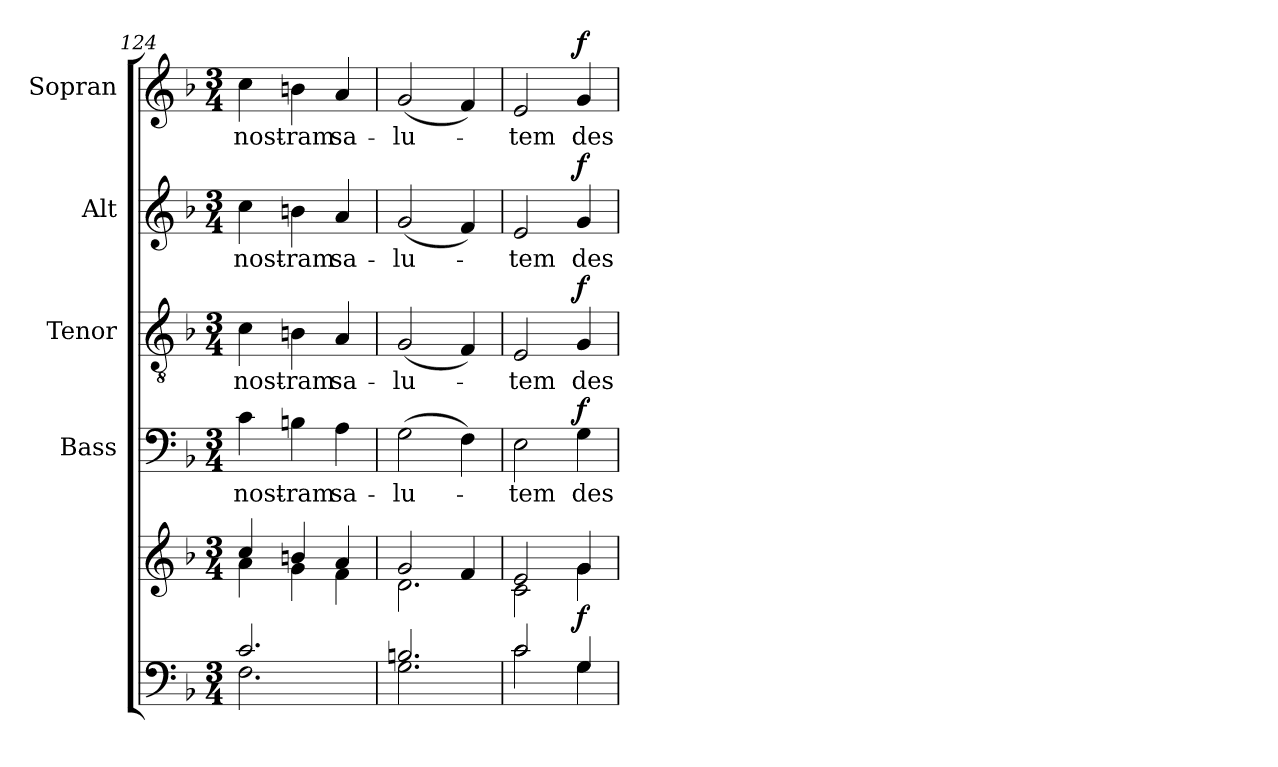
**kern	**kern	**dynam	**kern	**text	**dynam	**kern	**text	**dynam	**kern	**text	**dynam	**kern	**text	**dynam
*part5	*part5	*part5	*part4	*part4	*part4	*part3	*part3	*part3	*part2	*part2	*part2	*part1	*part1	*part1
*staff6	*staff5	*staff5/6	*staff4	*staff4	*staff4	*staff3	*staff3	*staff3	*staff2	*staff2	*staff2	*staff1	*staff1	*staff1
*	*	*	*I"Bass	*	*	*I"Tenor	*	*	*I"Alt	*	*	*I"Sopran	*	*
*	*	*	*I'B.	*	*	*I'T.	*	*	*I'A.	*	*	*I'S.	*	*
*clefF4	*clefG2	*	*clefF4	*	*	*clefGv2	*	*	*clefG2	*	*	*clefG2	*	*
*k[b-]	*k[b-]	*	*k[b-]	*	*	*k[b-]	*	*	*k[b-]	*	*	*k[b-]	*	*
*F:	*F:	*	*F:	*	*	*F:	*	*	*F:	*	*	*F:	*	*
*M3/4	*M3/4	*	*M3/4	*	*	*M3/4	*	*	*M3/4	*	*	*M3/4	*	*
=124	=124	=124	=124	=124	=124	=124	=124	=124	=124	=124	=124	=124	=124	=124
*^	*^	*	*	*	*	*	*	*	*	*	*	*	*	*
!	!	!	!	!	!	!LO:LY:b	!	!	!LO:LY:b	!	!	!LO:LY:b	!	!	!LO:LY:b	!
2.c/	2.F\	4cc/	4a\	.	4c\	nost-	.	4c\	nost-	.	4cc\	nost-	.	4cc\	nost-	.
!	!	!	!	!	!	!LO:LY:b	!	!	!LO:LY:b	!	!	!LO:LY:b	!	!	!LO:LY:b	!
.	.	4bn/	4g\	.	4Bn\	-ram	.	4Bn\	-ram	.	4bn\	-ram	.	4bn\	-ram	.
!	!	!	!	!	!	!LO:LY:b	!	!	!LO:LY:b	!	!	!LO:LY:b	!	!	!LO:LY:b	!
.	.	4a/	4f\	.	4A\	sa-	.	4A/	sa-	.	4a/	sa-	.	4a/	sa-	.
=125	=125	=125	=125	=125	=125	=125	=125	=125	=125	=125	=125	=125	=125	=125	=125	=125
!	!	!	!	!	!	!LO:LY:b	!	!	!LO:LY:b	!	!	!LO:LY:b	!	!	!LO:LY:b	!
2.Bn/	2.G\	2g/	2.d\	.	(>2G\	-lu-	.	(<2G/	-lu-	.	(<2g/	-lu-	.	(<2g/	-lu-	.
.	.	4f/	.	.	4F\)	.	.	4F/)	.	.	4f/)	.	.	4f/)	.	.
!!LO:PB:g=z
=126	=126	=126	=126	=126	=126	=126	=126	=126	=126	=126	=126	=126	=126	=126	=126	=126
!	!	!	!	!	!	!LO:LY:b	!	!	!LO:LY:b	!	!	!LO:LY:b	!	!	!LO:LY:b	!
2c/	2c\	2e/	2c\	.	2E\	-tem	.	2E/	-tem	.	2e/	-tem	.	2e/	-tem	.
!	!	!	!	!LO:DY:b	!	!LO:LY:b	!LO:DY:a	!	!LO:LY:b	!LO:DY:a	!	!LO:LY:b	!LO:DY:a	!	!LO:LY:b	!LO:DY:a
4G/	4G\	4g/	4g\	f	4G\	des-	f	4G/	des-	f	4g/	des-	f	4g/	des-	f
*v	*v	*	*	*	*	*	*	*	*	*	*	*	*	*	*	*
*	*v	*v	*	*	*	*	*	*	*	*	*	*	*	*	*
=	=	=	=	=	=	=	=	=	=	=	=	=	=	=
*-	*-	*-	*-	*-	*-	*-	*-	*-	*-	*-	*-	*-	*-	*-
